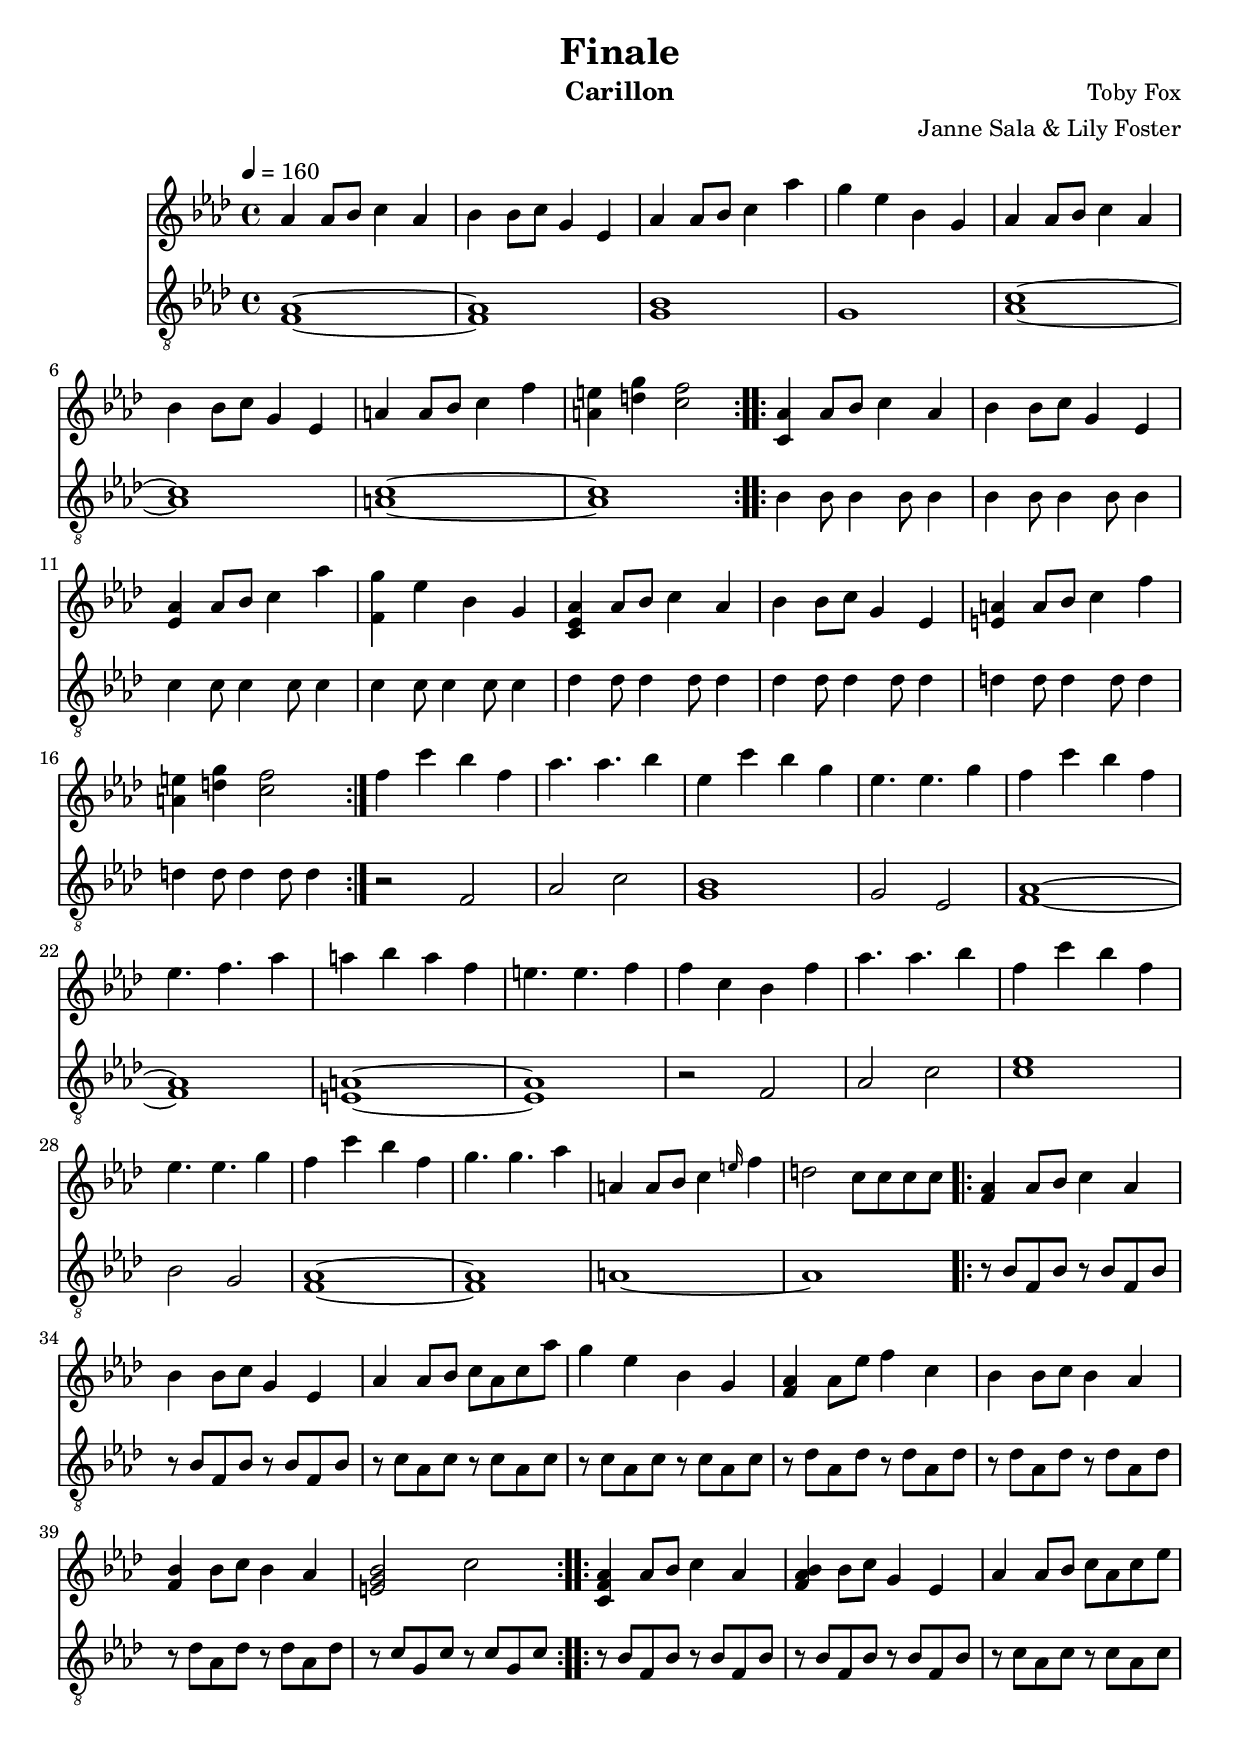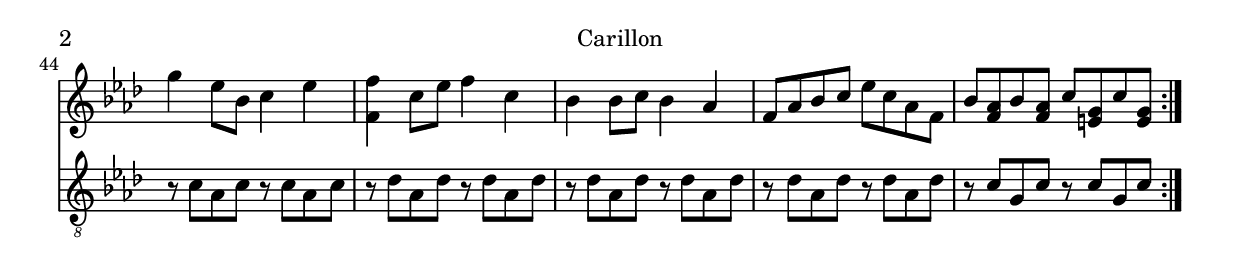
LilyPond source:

\version "2.20.0"

\header {
  title = "Finale"
  instrument = "Carillon"
  composer = "Toby Fox"
  arranger = "Janne Sala & Lily Foster"
}

main_tempo = \tempo 4 = 160
main_key = \key aes \major

melody = \relative c'' {
  % part 1
  \repeat volta 2 {
    aes4 aes8 bes c4 aes
    bes4 bes8 c g4 ees
    aes4 aes8 bes c4 aes'
    g4 ees bes g

    aes4 aes8 bes c4 aes
    bes4 bes8 c g4 ees
    a4 a8 bes c4 f
    <a, e'>4 <d g> <c f>2
  }

  % part 2
  \repeat volta 2 {
    <c, aes'>4 aes'8 bes c4 aes
    bes4 bes8 c g4 ees
    <ees aes>4 aes8 bes c4 aes'
    <f, g'>4 ees' bes g

    <c, ees aes>4 aes'8 bes c4 aes
    bes4 bes8 c g4 ees
    <e a>4 a8 bes c4 f
    <a, e'>4 <d g> <c f>2
  }

  % part 3
  f4 c' bes f
  aes4. aes bes4
  ees,4 c' bes g
  ees4. ees g4

  f4 c' bes f
  ees4. f aes4
  a4 bes a f
  e4. e f4

  f4 c bes f'
  aes4. aes bes4
  f4 c' bes f
  ees4. ees g4

  f4 c' bes f
  g4. g aes4

  a,4 a8 bes c4 \grace e16 f4
  d2 c8 c c c

  % part 4
  \repeat volta 2 {
    <f, aes>4 aes8 bes c4 aes
    bes4 bes8 c g4 ees
    aes4 aes8 bes c aes c aes'
    g4 ees bes g

    <f aes>4 aes8 ees' f4 c
    bes4 bes8 c bes4 aes
    <f bes>4 bes8 c bes4 aes
    <e g bes>2 c'
  }

  % part 5
  \repeat volta 2 {
    <c, f aes>4 aes'8 bes c4 aes
    <f aes bes>4 bes8 c g4 ees
    aes4 aes8 bes c aes c ees
    g4 ees8 bes c4 ees

    <f, f'>4 c'8 ees f4 c
    bes4 bes8 c bes4 aes
    f8 aes bes c ees c aes f
    bes8 <f aes> bes <f aes> c' <e, g> c' <e, g>
  }
}

bass = \relative c {
  % part 1
  \repeat volta 2 {
    <f aes>1~
    <f aes>1
    <g bes>1
    g1

    <aes c>1~
    <aes c>1
    <a c>1~
    <a c>1
  }

  % part 2
  \repeat volta 2 {
    bes4 bes8 bes4 bes8 bes4
    bes4 bes8 bes4 bes8 bes4
    c4 c8 c4 c8 c4
    c4 c8 c4 c8 c4

    des4 des8 des4 des8 des4
    des4 des8 des4 des8 des4
    d4 d8 d4 d8 d4
    d4 d8 d4 d8 d4
  }

  % part 3
  r2 f,
  aes2 c
  <g bes>1
  g2 ees

  <f aes>1~
  <f aes>1
  <e a>1~
  <e a>1

  r2 f
  aes2 c
  <c ees>1
  bes2 g

  <f aes>1~
  <f aes>1

  a1~
  a1

  % part 4
  \repeat volta 2 {
    r8 bes f bes r bes f bes
    r8 bes f bes r bes f bes
    r8 c aes c r c aes c
    r8 c aes c r c aes c

    r8 des aes des r des aes des
    r8 des aes des r des aes des
    r8 des aes des r des aes des
    r8 c g c r c g c
  }

  % part 5
  \repeat volta 2 {
    r8 bes f bes r bes f bes
    r8 bes f bes r bes f bes
    r8 c aes c r c aes c
    r8 c aes c r c aes c

    r8 des aes des r des aes des
    r8 des aes des r des aes des
    r8 des aes des r des aes des
    r8 c g c r c g c
  }
}

keys = \new Staff {
  \clef "treble"

  \main_tempo
  \main_key

  \melody
}

pedals = \new Staff {
  \clef "treble_8"

  \main_tempo
  \main_key

  \bass
}

\score {
  <<
    \keys
    \pedals
  >>

  \layout {}
}

\score {
  \unfoldRepeats
  <<
    \keys
    \pedals
  >>

  \midi {}
}
